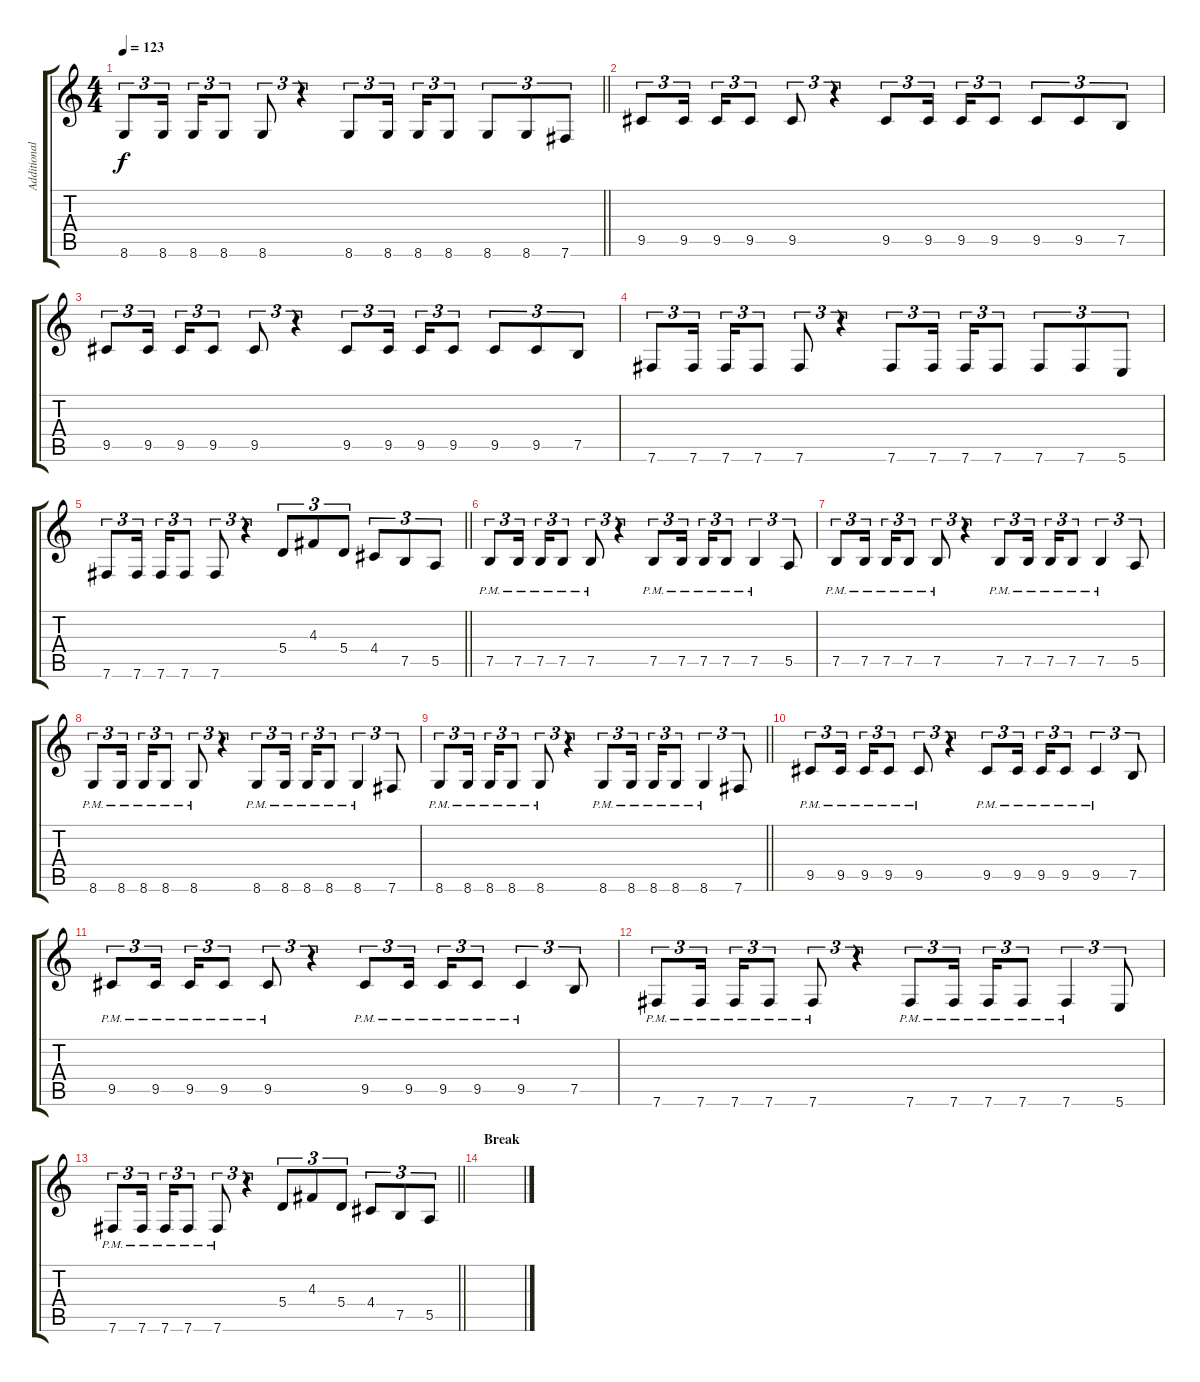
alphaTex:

\track ("Additional Electric Guitar" "Additional") {instrument distortionguitar}
\staff {score tabs}
\tuning (B3 Gb3 D3 A2 E2 B1) {hide}
\ts (4 4)
\tempo 123
\clef g2
\barLineRight lightlight
\ks c
8.6.8{tu (3 2) dy f} 8.6.16{tu (3 2) beam splitsecondary} 8.6.16{tu (3 2)} 8.6.8{tu (3 2)} 8.6.8{tu (3 2)} r.4{tu (3 2)} 8.6.8{tu (3 2)} 8.6.16{tu (3 2) beam splitsecondary} 8.6.16{tu (3 2)} 8.6.8{tu (3 2)} 8.6.8{tu (3 2)} 8.6.8{tu (3 2)} 7.6.8{tu (3 2)} |
9.5.8{tu (3 2)} 9.5.16{tu (3 2) beam splitsecondary} 9.5.16{tu (3 2)} 9.5.8{tu (3 2)} 9.5.8{tu (3 2)} r.4{tu (3 2)} 9.5.8{tu (3 2)} 9.5.16{tu (3 2) beam splitsecondary} 9.5.16{tu (3 2)} 9.5.8{tu (3 2)} 9.5.8{tu (3 2)} 9.5.8{tu (3 2)} 7.5.8{tu (3 2)} |
9.5.8{tu (3 2)} 9.5.16{tu (3 2) beam splitsecondary} 9.5.16{tu (3 2)} 9.5.8{tu (3 2)} 9.5.8{tu (3 2)} r.4{tu (3 2)} 9.5.8{tu (3 2)} 9.5.16{tu (3 2) beam splitsecondary} 9.5.16{tu (3 2)} 9.5.8{tu (3 2)} 9.5.8{tu (3 2)} 9.5.8{tu (3 2)} 7.5.8{tu (3 2)} |
7.6.8{tu (3 2)} 7.6.16{tu (3 2) beam splitsecondary} 7.6.16{tu (3 2)} 7.6.8{tu (3 2)} 7.6.8{tu (3 2)} r.4{tu (3 2)} 7.6.8{tu (3 2)} 7.6.16{tu (3 2) beam splitsecondary} 7.6.16{tu (3 2)} 7.6.8{tu (3 2)} 7.6.8{tu (3 2)} 7.6.8{tu (3 2)} 5.6.8{tu (3 2)} |
\barLineRight lightlight
7.6.8{tu (3 2)} 7.6.16{tu (3 2) beam splitsecondary} 7.6.16{tu (3 2)} 7.6.8{tu (3 2)} 7.6.8{tu (3 2)} r.4{tu (3 2)} 5.4.8{tu (3 2)} 4.3.8{tu (3 2)} 5.4.8{tu (3 2)} 4.4.8{tu (3 2)} 7.5.8{tu (3 2)} 5.5.8{tu (3 2)} |
\section ("" "")
7.5{pm}.8{tu (3 2)} 7.5{pm}.16{tu (3 2) beam splitsecondary} 7.5{pm}.16{tu (3 2)} 7.5{pm}.8{tu (3 2)} 7.5{pm}.8{tu (3 2)} r.4{tu (3 2)} 7.5{pm}.8{tu (3 2)} 7.5{pm}.16{tu (3 2) beam splitsecondary} 7.5{pm}.16{tu (3 2)} 7.5{pm}.8{tu (3 2)} 7.5{pm}.4{tu (3 2)} 5.5.8{tu (3 2)} |
7.5{pm}.8{tu (3 2)} 7.5{pm}.16{tu (3 2) beam splitsecondary} 7.5{pm}.16{tu (3 2)} 7.5{pm}.8{tu (3 2)} 7.5{pm}.8{tu (3 2)} r.4{tu (3 2)} 7.5{pm}.8{tu (3 2)} 7.5{pm}.16{tu (3 2) beam splitsecondary} 7.5{pm}.16{tu (3 2)} 7.5{pm}.8{tu (3 2)} 7.5{pm}.4{tu (3 2)} 5.5.8{tu (3 2)} |
8.6{pm}.8{tu (3 2)} 8.6{pm}.16{tu (3 2) beam splitsecondary} 8.6{pm}.16{tu (3 2)} 8.6{pm}.8{tu (3 2)} 8.6{pm}.8{tu (3 2)} r.4{tu (3 2)} 8.6{pm}.8{tu (3 2)} 8.6{pm}.16{tu (3 2) beam splitsecondary} 8.6{pm}.16{tu (3 2)} 8.6{pm}.8{tu (3 2)} 8.6{pm}.4{tu (3 2)} 7.6.8{tu (3 2)} |
\barLineRight lightlight
8.6{pm}.8{tu (3 2)} 8.6{pm}.16{tu (3 2) beam splitsecondary} 8.6{pm}.16{tu (3 2)} 8.6{pm}.8{tu (3 2)} 8.6{pm}.8{tu (3 2)} r.4{tu (3 2)} 8.6{pm}.8{tu (3 2)} 8.6{pm}.16{tu (3 2) beam splitsecondary} 8.6{pm}.16{tu (3 2)} 8.6{pm}.8{tu (3 2)} 8.6{pm}.4{tu (3 2)} 7.6.8{tu (3 2)} |
9.5{pm}.8{tu (3 2)} 9.5{pm}.16{tu (3 2) beam splitsecondary} 9.5{pm}.16{tu (3 2)} 9.5{pm}.8{tu (3 2)} 9.5{pm}.8{tu (3 2)} r.4{tu (3 2)} 9.5{pm}.8{tu (3 2)} 9.5{pm}.16{tu (3 2) beam splitsecondary} 9.5{pm}.16{tu (3 2)} 9.5{pm}.8{tu (3 2)} 9.5{pm}.4{tu (3 2)} 7.5.8{tu (3 2)} |
9.5{pm}.8{tu (3 2)} 9.5{pm}.16{tu (3 2) beam splitsecondary} 9.5{pm}.16{tu (3 2)} 9.5{pm}.8{tu (3 2)} 9.5{pm}.8{tu (3 2)} r.4{tu (3 2)} 9.5{pm}.8{tu (3 2)} 9.5{pm}.16{tu (3 2) beam splitsecondary} 9.5{pm}.16{tu (3 2)} 9.5{pm}.8{tu (3 2)} 9.5{pm}.4{tu (3 2)} 7.5.8{tu (3 2)} |
7.6{pm}.8{tu (3 2)} 7.6{pm}.16{tu (3 2) beam splitsecondary} 7.6{pm}.16{tu (3 2)} 7.6{pm}.8{tu (3 2)} 7.6{pm}.8{tu (3 2)} r.4{tu (3 2)} 7.6{pm}.8{tu (3 2)} 7.6{pm}.16{tu (3 2) beam splitsecondary} 7.6{pm}.16{tu (3 2)} 7.6{pm}.8{tu (3 2)} 7.6{pm}.4{tu (3 2)} 5.6.8{tu (3 2)} |
\barLineRight lightlight
7.6{pm}.8{tu (3 2)} 7.6{pm}.16{tu (3 2) beam splitsecondary} 7.6{pm}.16{tu (3 2)} 7.6{pm}.8{tu (3 2)} 7.6{pm}.8{tu (3 2)} r.4{tu (3 2)} 5.4.8{tu (3 2)} 4.3.8{tu (3 2)} 5.4.8{tu (3 2)} 4.4.8{tu (3 2)} 7.5.8{tu (3 2)} 5.5.8{tu (3 2)} |
\section ("" "Break")
